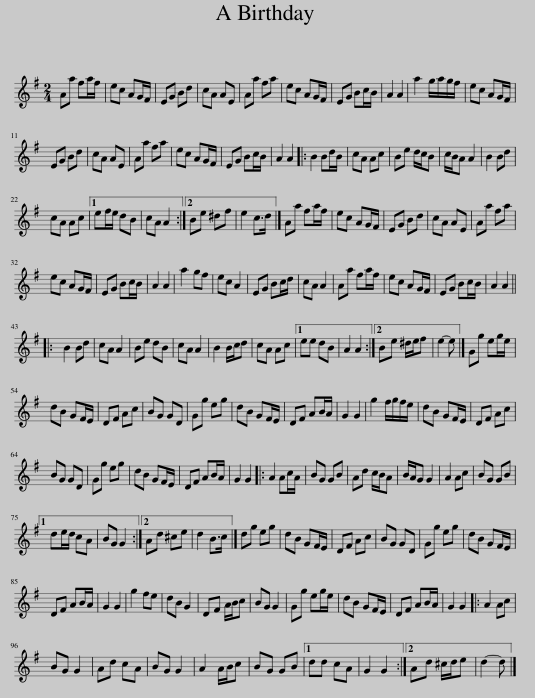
X:1
L:1/8
M:2/4
I:linebreak $
K:G
V:1 treble
V:1
 Aa fa/f/ | ec AG/F/ | EG Bd | cA AE | Aa fa | %5
 ec AG/F/ | EG Bc/B/ | A2 A2 | a2 g/a/g/f/ | ec AG/F/ |$ %10
 EG Bd | cA AE | Aa fa | ec AG/F/ | EG Bc/B/ | %15
 A2 A2 |: B2 Bd/B/ | cA Ac | Be d/c/B | c/B/A A2 | %20
 B2 Bd |$ cA Ac |1 ef/e/ dB | cA A2 :|2 Be ^df | %25
 e2 c>d |] Aa fa/f/ | ec AG/F/ | EG Bd | cA AE | %30
 Aa fa |$ ec AG/F/ | EG Bc/B/ | A2 A2 | a2 gf | %35
 ec A2 | EG Bc/d/ | cA A2 | Aa fa/f/ | ec AG/F/ | %40
 EG Bc/B/ | A2 A2 |:$ B2 Bd | cA A2 | Be dB | %45
 cA A2 | B2 B/c/d | cA Ac |1 ee dB | A2 A2 :|2 %50
 Be ^d/e/f | e2- e |] Gg eg/e/ |$ dB GF/E/ | DF Ac | %55
 BG GD | Gg eg | dB GF/E/ | DF AB/A/ | G2 G2 | %60
 g2 f/g/f/e/ | dB GF/E/ | DF Ac |$ BG GD | Gg eg | %65
 dB GF/E/ | DF AB/A/ | G2 G2 |: A2 Ac/A/ | BG GB | %70
 Ad c/B/A | B/A/G G2 | A2 Ac | BG GB |1$ de/d/ cA | %75
 BG G2 :|2 Ad ^ce | d2 B>c |] dg eg | dB GF/E/ | %80
 DF Ac | BG GD | Gg eg | dB GF/E/ |$ DF AB/A/ | %85
 G2 G2 | g2 fe | dB G2 | DF A/B/c | BG G2 | %90
 Gg eg/e/ | dB GF/E/ | DF AB/A/ | G2 G2 |: A2 Ac |$ %95
 BG G2 | Ad cA | BG G2 | A2 A/B/c | BG GB |1 %100
 dd cA | G2 G2 :|2 Ad ^c/d/e | d2- d |] %104
